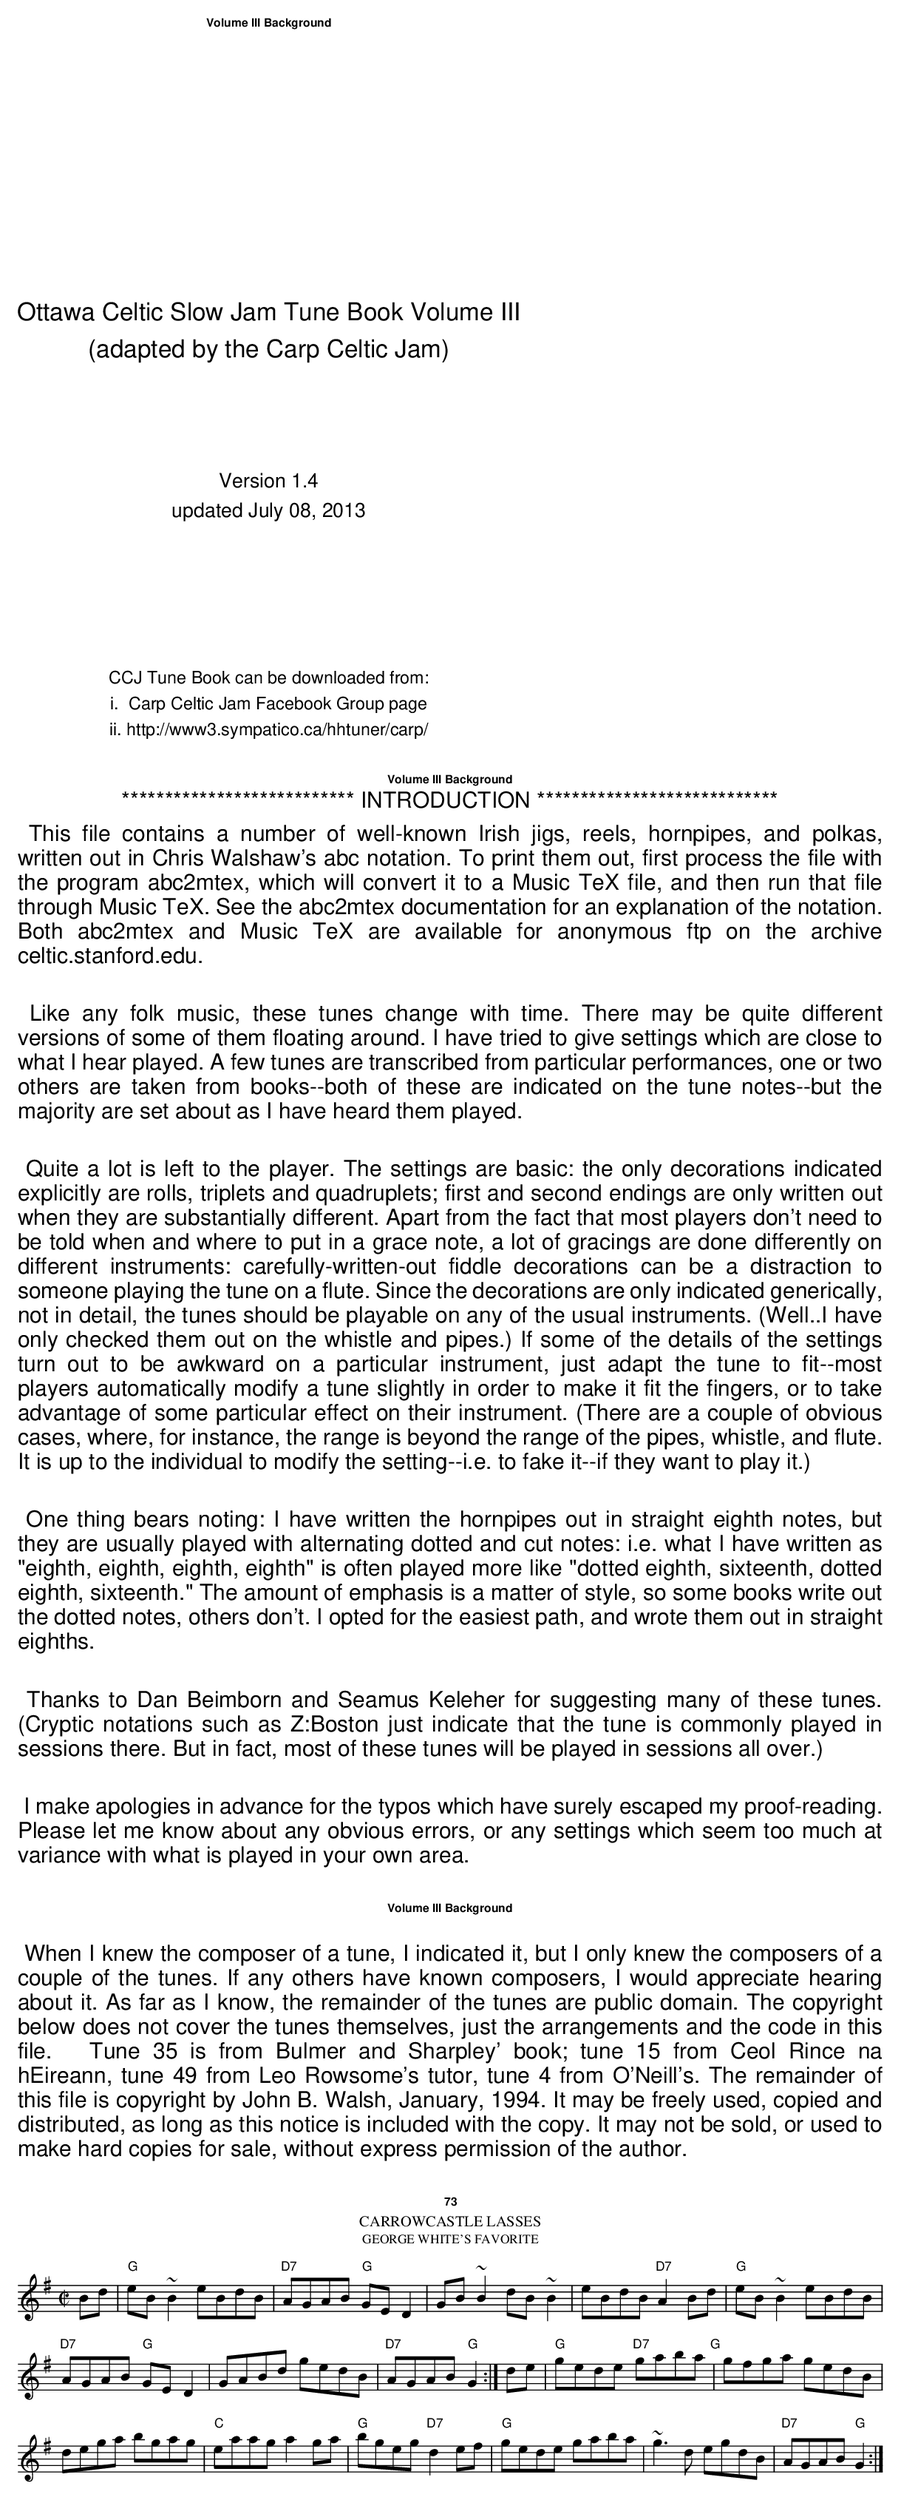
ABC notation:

X:1
T:Carrowcastle Lasses
T:George White's Favorite
M:C|
K:G
Bd|"G"eB~B2 eBdB|"D7"AGAB "G"GED2|GB~B2 dB~B2|eBdB "D7"A2Bd|"G"eB~B2 eBdB|
"D7"AGAB "G"GED2|GABd gedB|"D7"AGAB "G"G2:|\
de|"G"gede "D7"gaba"G"|gfga gedB|
dega bgag|"C"eaag a2 ga|"G"bgeg "D7"d2ef|\
"G"gede gaba|~g3d egdB|"D7"AGAB "G"G2:|
